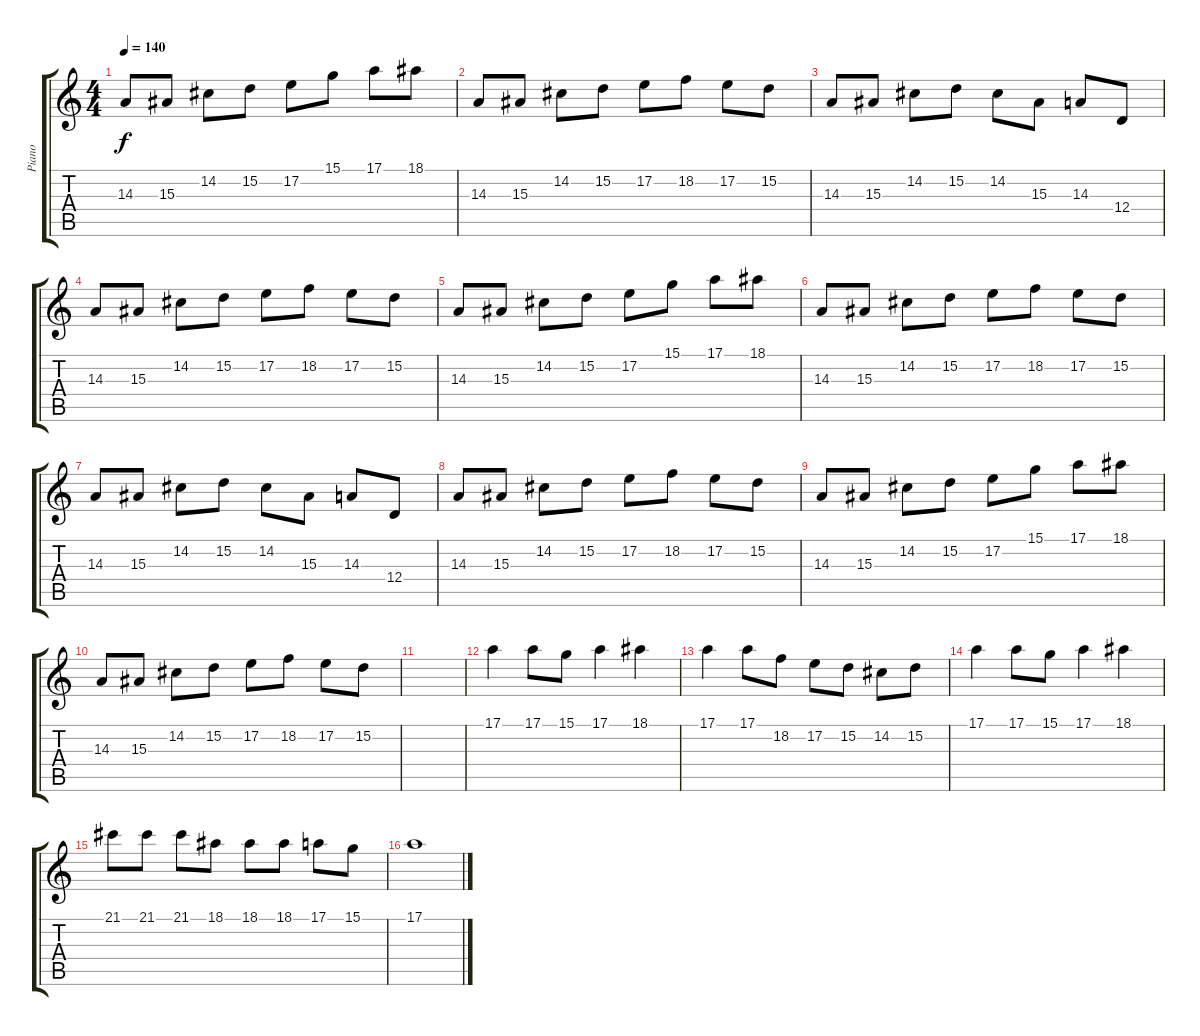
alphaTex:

\track ("Piano" "Piano") {instrument acousticgrandpiano}
\staff {score tabs}
\tuning (E4 B3 G3 D3 A2 E2) {hide}
\ts (4 4)
\tempo 140
\clef g2
\ks c
14.3.8{dy f} 15.3.8 14.2.8 15.2.8 17.2.8 15.1.8 17.1.8 18.1.8 |
14.3.8 15.3.8 14.2.8 15.2.8 17.2.8 18.2.8 17.2.8 15.2.8 |
14.3.8 15.3.8 14.2.8 15.2.8 14.2.8 15.3.8 14.3.8 12.4.8 |
14.3.8 15.3.8 14.2.8 15.2.8 17.2.8 18.2.8 17.2.8 15.2.8 |
14.3.8 15.3.8 14.2.8 15.2.8 17.2.8 15.1.8 17.1.8 18.1.8 |
14.3.8 15.3.8 14.2.8 15.2.8 17.2.8 18.2.8 17.2.8 15.2.8 |
14.3.8 15.3.8 14.2.8 15.2.8 14.2.8 15.3.8 14.3.8 12.4.8 |
14.3.8 15.3.8 14.2.8 15.2.8 17.2.8 18.2.8 17.2.8 15.2.8 |
14.3.8 15.3.8 14.2.8 15.2.8 17.2.8 15.1.8 17.1.8 18.1.8 |
14.3.8 15.3.8 14.2.8 15.2.8 17.2.8 18.2.8 17.2.8 15.2.8 |
|
17.1.4 17.1.8 15.1.8 17.1.4 18.1.4 |
17.1.4 17.1.8 18.2.8 17.2.8 15.2.8 14.2.8 15.2.8 |
17.1.4 17.1.8 15.1.8 17.1.4 18.1.4 |
21.1.8 21.1.8 21.1.8 18.1.8 18.1.8 18.1.8 17.1.8 15.1.8 |
17.1.1
